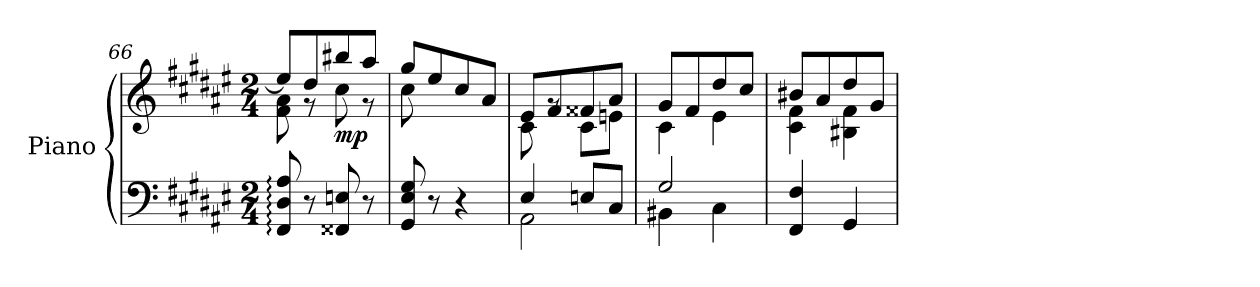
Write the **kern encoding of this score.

**kern	**kern	**dynam
*part1	*part1	*part1
*staff2	*staff1	*staff1/2
*I"Piano	*	*
*I'Pno.	*	*
*clefF4	*clefG2	*
*k[f#c#g#d#a#e#]	*k[f#c#g#d#a#e#]	*
*M2/4	*M2/4	*
=66	=66	=66
*	*^	*
8FF#/: 8D#/: 8A#/:	8ee#/L]	8f#\ 8a#\	.
8r	8dd#/	8r	.
!	!	!	!LO:DY:b
8FF##X/ 8En/	8bb#X/	8cc#\	mp
8r	8aa#/J	8r	.
=67	=67	=67	=67
8GG#/ 8E#/ 8G#/	8gg#/L	8cc#\	.
8r	8ee#/	4.ryy	.
4r	8cc#/	.	.
.	8a#/J	.	.
=68	=68	=68	=68
*^	*	*	*
4E#/	2AA#\	8e#/L	8c#\	.
.	.	8f#/	8rg	.
8En/L	.	8f##X/	8c#\L	.
8C#/J	.	8a#/J	8en\J	.
!!LO:LB:g=z	!!
=69	=69	=69	=69	=69
2G#/	4BB#X\	8g#/L	4c#\	.
.	.	8f#/	.	.
.	4C#\	8dd#/	4e#\	.
.	.	8cc#/J	.	.
*v	*v	*	*	*
=70	=70	=70	=70
4FF#/ 4F#/	8b#X/L	4c#\ 4f#\	.
.	8a#/	.	.
4GG#/	8dd#/	4B#X\ 4f#\	.
.	8g#/J	.	.
*	*v	*v	*
=	=	=
*-	*-	*-
